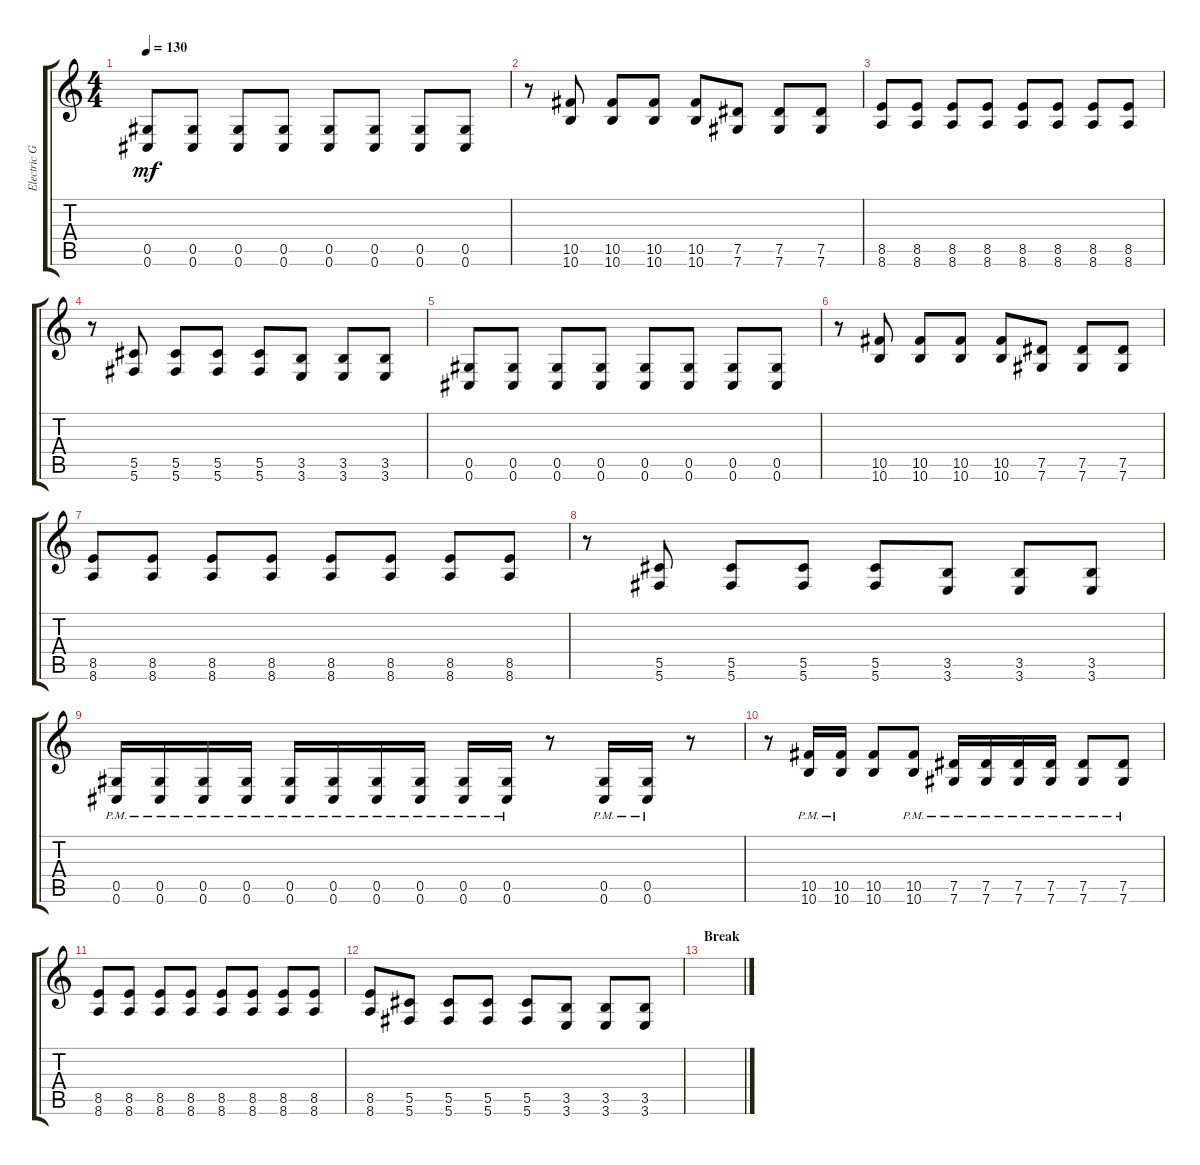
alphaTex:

\track ("Electric Guitar" "Electric G") {instrument distortionguitar}
\staff {score tabs}
\tuning (Eb4 Bb3 Gb3 Db3 Ab2 Db2) {hide}
\ts (4 4)
\tempo 130
\clef g2
\ks c
(0.5 0.6).8{dy mf} (0.5 0.6).8 (0.5 0.6).8 (0.5 0.6).8 (0.5 0.6).8 (0.5 0.6).8 (0.5 0.6).8 (0.5 0.6).8 |
r.8 (10.5 10.6).8 (10.5 10.6).8 (10.5 10.6).8 (10.5 10.6).8 (7.5 7.6).8 (7.5 7.6).8 (7.5 7.6).8 |
(8.5 8.6).8 (8.5 8.6).8 (8.5 8.6).8 (8.5 8.6).8 (8.5 8.6).8 (8.5 8.6).8 (8.5 8.6).8 (8.5 8.6).8 |
r.8 (5.5 5.6).8 (5.5 5.6).8 (5.5 5.6).8 (5.5 5.6).8 (3.5 3.6).8 (3.5 3.6).8 (3.5 3.6).8 |
(0.5 0.6).8 (0.5 0.6).8 (0.5 0.6).8 (0.5 0.6).8 (0.5 0.6).8 (0.5 0.6).8 (0.5 0.6).8 (0.5 0.6).8 |
r.8 (10.5 10.6).8 (10.5 10.6).8 (10.5 10.6).8 (10.5 10.6).8 (7.5 7.6).8 (7.5 7.6).8 (7.5 7.6).8 |
(8.5 8.6).8 (8.5 8.6).8 (8.5 8.6).8 (8.5 8.6).8 (8.5 8.6).8 (8.5 8.6).8 (8.5 8.6).8 (8.5 8.6).8 |
r.8 (5.5 5.6).8 (5.5 5.6).8 (5.5 5.6).8 (5.5 5.6).8 (3.5 3.6).8 (3.5 3.6).8 (3.5 3.6).8 |
(0.5{pm} 0.6{pm}).16 (0.5{pm} 0.6{pm}).16 (0.5{pm} 0.6{pm}).16 (0.5{pm} 0.6{pm}).16 (0.5{pm} 0.6{pm}).16 (0.5{pm} 0.6{pm}).16 (0.5{pm} 0.6{pm}).16 (0.5{pm} 0.6{pm}).16 (0.5{pm} 0.6{pm}).16 (0.5{pm} 0.6{pm}).16 r.8 (0.5{pm} 0.6{pm}).16 (0.5{pm} 0.6{pm}).16 r.8 |
r.8 (10.5{pm} 10.6{pm}).16 (10.5{pm} 10.6{pm}).16 (10.5 10.6).8 (10.5{pm} 10.6{pm}).8 (7.5{pm} 7.6{pm}).16 (7.5{pm} 7.6{pm}).16 (7.5{pm} 7.6{pm}).16 (7.5{pm} 7.6{pm}).16 (7.5{pm} 7.6{pm}).8 (7.5{pm} 7.6{pm}).8 |
(8.5 8.6).8 (8.5 8.6).8 (8.5 8.6).8 (8.5 8.6).8 (8.5 8.6).8 (8.5 8.6).8 (8.5 8.6).8 (8.5 8.6).8 |
(8.5 8.6).8 (5.5 5.6).8 (5.5 5.6).8 (5.5 5.6).8 (5.5 5.6).8 (3.5 3.6).8 (3.5 3.6).8 (3.5 3.6).8 |
\section ("" "Break")
